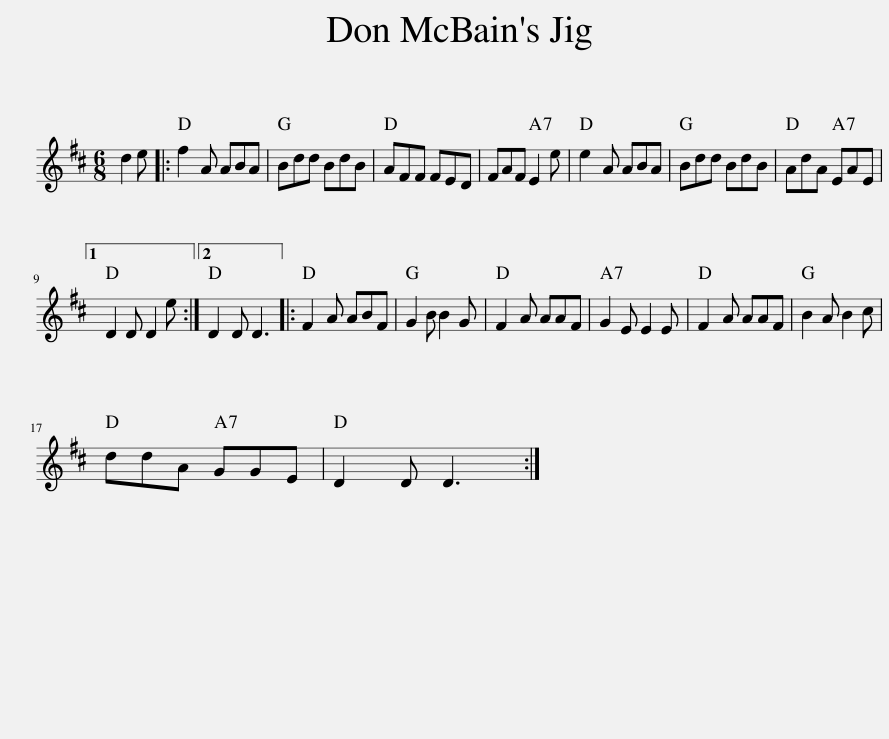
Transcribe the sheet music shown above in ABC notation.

X:1
L:1/8
M:6/8
I:linebreak $
K:D
V:1 treble
V:1
 d2 e |: f2 A ABA | Bdd BdB | AFF FED | FAF E2 e | %5
 e2 A ABA | Bdd BdB | AdA EAE |1$ D2 D D2 e :|2 D2 D D3 |: %10
 F2 A ABF | G2 B B2 G | F2 A AAF | G2 E E2 E | F2 A AAF | %15
 B2 A B2 c |$ ddA GGE | D2 D D3 :| %18
